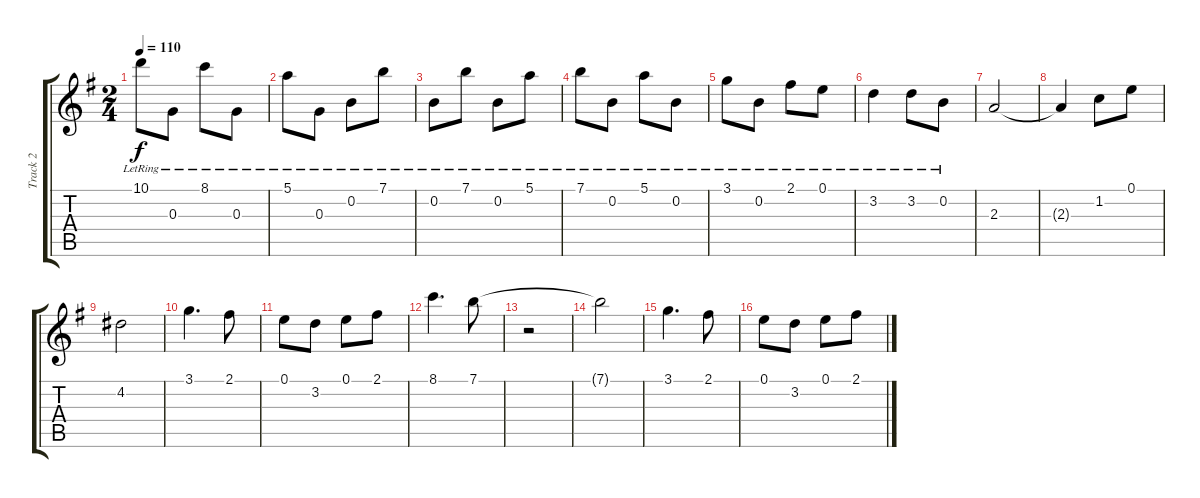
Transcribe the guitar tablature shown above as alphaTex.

\track ("Track 2" "Track 2") {instrument acousticguitarnylon}
\staff {score tabs}
\tuning (E4 B3 G3 D3 A2 E2) {hide}
\ts (2 4)
\tempo 110
\clef g2
\ks g
10.1{lr}.8{dy f} 0.3{lr}.8 8.1{lr}.8 0.3{lr}.8 |
5.1{lr}.8 0.3{lr}.8 0.2{lr}.8 7.1{lr}.8 |
0.2{lr}.8 7.1{lr}.8 0.2{lr}.8 5.1{lr}.8 |
7.1{lr}.8 0.2{lr}.8 5.1{lr}.8 0.2{lr}.8 |
3.1{lr}.8 0.2{lr}.8 2.1{lr}.8 0.1{lr}.8 |
3.2{lr}.4 3.2{lr}.8 0.2{lr}.8 |
2.3.2 |
2.3{t}.4 1.2.8 0.1.8 |
4.2.2 |
3.1.4{d} 2.1.8 |
0.1.8 3.2.8 0.1.8 2.1.8 |
8.1.4{d} 7.1.8 |
r.2 |
7.1{t}.2 |
3.1.4{d} 2.1.8 |
0.1.8 3.2.8 0.1.8 2.1.8
